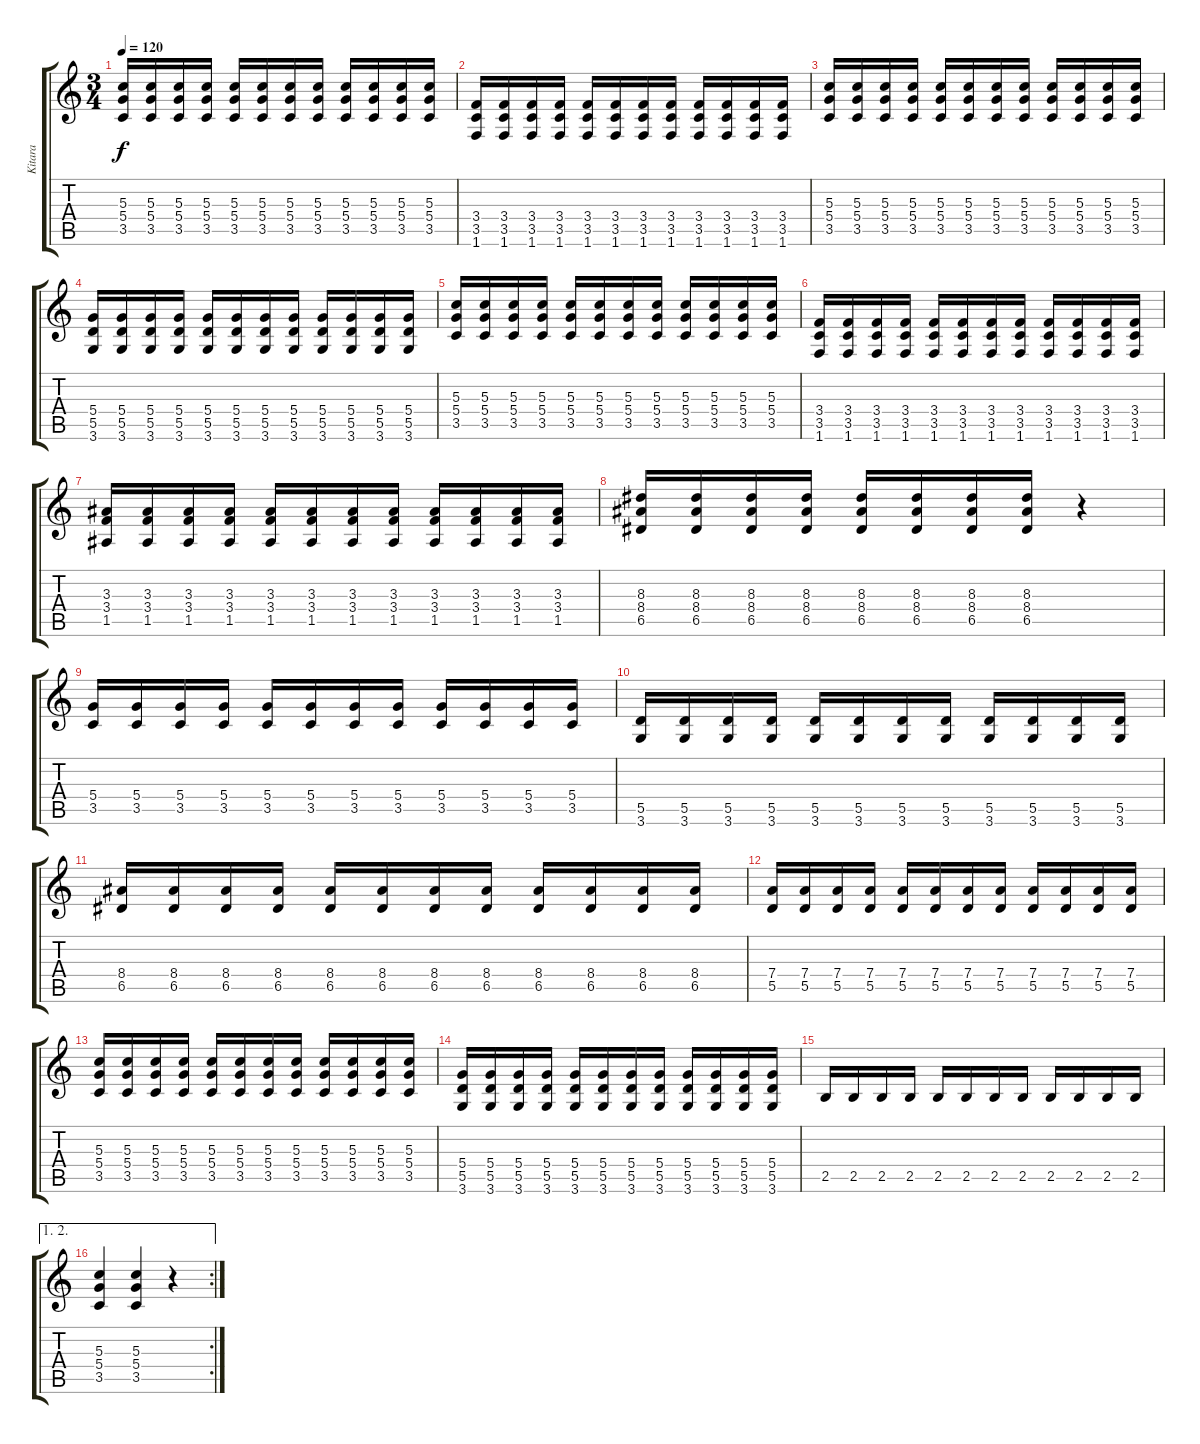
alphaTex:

\track ("Kitara" "Kitara") {instrument distortionguitar}
\staff {score tabs}
\tuning (E4 B3 G3 D3 A2 E2) {hide}
\ts (3 4)
\tempo 120
\clef g2
\ks c
(5.3 5.4 3.5).16{dy f instrument distortionguitar} (5.3 5.4 3.5).16 (5.3 5.4 3.5).16 (5.3 5.4 3.5).16 (5.3 5.4 3.5).16 (5.3 5.4 3.5).16 (5.3 5.4 3.5).16 (5.3 5.4 3.5).16 (5.3 5.4 3.5).16 (5.3 5.4 3.5).16 (5.3 5.4 3.5).16 (5.3 5.4 3.5).16 |
(3.4 3.5 1.6).16 (3.4 3.5 1.6).16 (3.4 3.5 1.6).16 (3.4 3.5 1.6).16 (3.4 3.5 1.6).16 (3.4 3.5 1.6).16 (3.4 3.5 1.6).16 (3.4 3.5 1.6).16 (3.4 3.5 1.6).16 (3.4 3.5 1.6).16 (3.4 3.5 1.6).16 (3.4 3.5 1.6).16 |
(5.3 5.4 3.5).16 (5.3 5.4 3.5).16 (5.3 5.4 3.5).16 (5.3 5.4 3.5).16 (5.3 5.4 3.5).16 (5.3 5.4 3.5).16 (5.3 5.4 3.5).16 (5.3 5.4 3.5).16 (5.3 5.4 3.5).16 (5.3 5.4 3.5).16 (5.3 5.4 3.5).16 (5.3 5.4 3.5).16 |
(5.4 5.5 3.6).16 (5.4 5.5 3.6).16 (5.4 5.5 3.6).16 (5.4 5.5 3.6).16 (5.4 5.5 3.6).16 (5.4 5.5 3.6).16 (5.4 5.5 3.6).16 (5.4 5.5 3.6).16 (5.4 5.5 3.6).16 (5.4 5.5 3.6).16 (5.4 5.5 3.6).16 (5.4 5.5 3.6).16 |
(5.3 5.4 3.5).16 (5.3 5.4 3.5).16 (5.3 5.4 3.5).16 (5.3 5.4 3.5).16 (5.3 5.4 3.5).16 (5.3 5.4 3.5).16 (5.3 5.4 3.5).16 (5.3 5.4 3.5).16 (5.3 5.4 3.5).16 (5.3 5.4 3.5).16 (5.3 5.4 3.5).16 (5.3 5.4 3.5).16 |
(3.4 3.5 1.6).16 (3.4 3.5 1.6).16 (3.4 3.5 1.6).16 (3.4 3.5 1.6).16 (3.4 3.5 1.6).16 (3.4 3.5 1.6).16 (3.4 3.5 1.6).16 (3.4 3.5 1.6).16 (3.4 3.5 1.6).16 (3.4 3.5 1.6).16 (3.4 3.5 1.6).16 (3.4 3.5 1.6).16 |
(3.3 3.4 1.5).16 (3.3 3.4 1.5).16 (3.3 3.4 1.5).16 (3.3 3.4 1.5).16 (3.3 3.4 1.5).16 (3.3 3.4 1.5).16 (3.3 3.4 1.5).16 (3.3 3.4 1.5).16 (3.3 3.4 1.5).16 (3.3 3.4 1.5).16 (3.3 3.4 1.5).16 (3.3 3.4 1.5).16 |
(8.3 8.4 6.5).16 (8.3 8.4 6.5).16 (8.3 8.4 6.5).16 (8.3 8.4 6.5).16 (8.3 8.4 6.5).16 (8.3 8.4 6.5).16 (8.3 8.4 6.5).16 (8.3 8.4 6.5).16 r.4 |
(5.4 3.5).16 (5.4 3.5).16 (5.4 3.5).16 (5.4 3.5).16 (5.4 3.5).16 (5.4 3.5).16 (5.4 3.5).16 (5.4 3.5).16 (5.4 3.5).16 (5.4 3.5).16 (5.4 3.5).16 (5.4 3.5).16 |
(5.5 3.6).16 (5.5 3.6).16 (5.5 3.6).16 (5.5 3.6).16 (5.5 3.6).16 (5.5 3.6).16 (5.5 3.6).16 (5.5 3.6).16 (5.5 3.6).16 (5.5 3.6).16 (5.5 3.6).16 (5.5 3.6).16 |
(8.4 6.5).16 (8.4 6.5).16 (8.4 6.5).16 (8.4 6.5).16 (8.4 6.5).16 (8.4 6.5).16 (8.4 6.5).16 (8.4 6.5).16 (8.4 6.5).16 (8.4 6.5).16 (8.4 6.5).16 (8.4 6.5).16 |
(7.4 5.5).16 (7.4 5.5).16 (7.4 5.5).16 (7.4 5.5).16 (7.4 5.5).16 (7.4 5.5).16 (7.4 5.5).16 (7.4 5.5).16 (7.4 5.5).16 (7.4 5.5).16 (7.4 5.5).16 (7.4 5.5).16 |
(5.3 5.4 3.5).16 (5.3 5.4 3.5).16 (5.3 5.4 3.5).16 (5.3 5.4 3.5).16 (5.3 5.4 3.5).16 (5.3 5.4 3.5).16 (5.3 5.4 3.5).16 (5.3 5.4 3.5).16 (5.3 5.4 3.5).16 (5.3 5.4 3.5).16 (5.3 5.4 3.5).16 (5.3 5.4 3.5).16 |
(5.4 5.5 3.6).16 (5.4 5.5 3.6).16 (5.4 5.5 3.6).16 (5.4 5.5 3.6).16 (5.4 5.5 3.6).16 (5.4 5.5 3.6).16 (5.4 5.5 3.6).16 (5.4 5.5 3.6).16 (5.4 5.5 3.6).16 (5.4 5.5 3.6).16 (5.4 5.5 3.6).16 (5.4 5.5 3.6).16 |
2.5.16 2.5.16 2.5.16 2.5.16 2.5.16 2.5.16 2.5.16 2.5.16 2.5.16 2.5.16 2.5.16 2.5.16 |
\ae (1 2)
\rc 2
(5.3 5.4 3.5).4 (5.3 5.4 3.5).4 r.4
